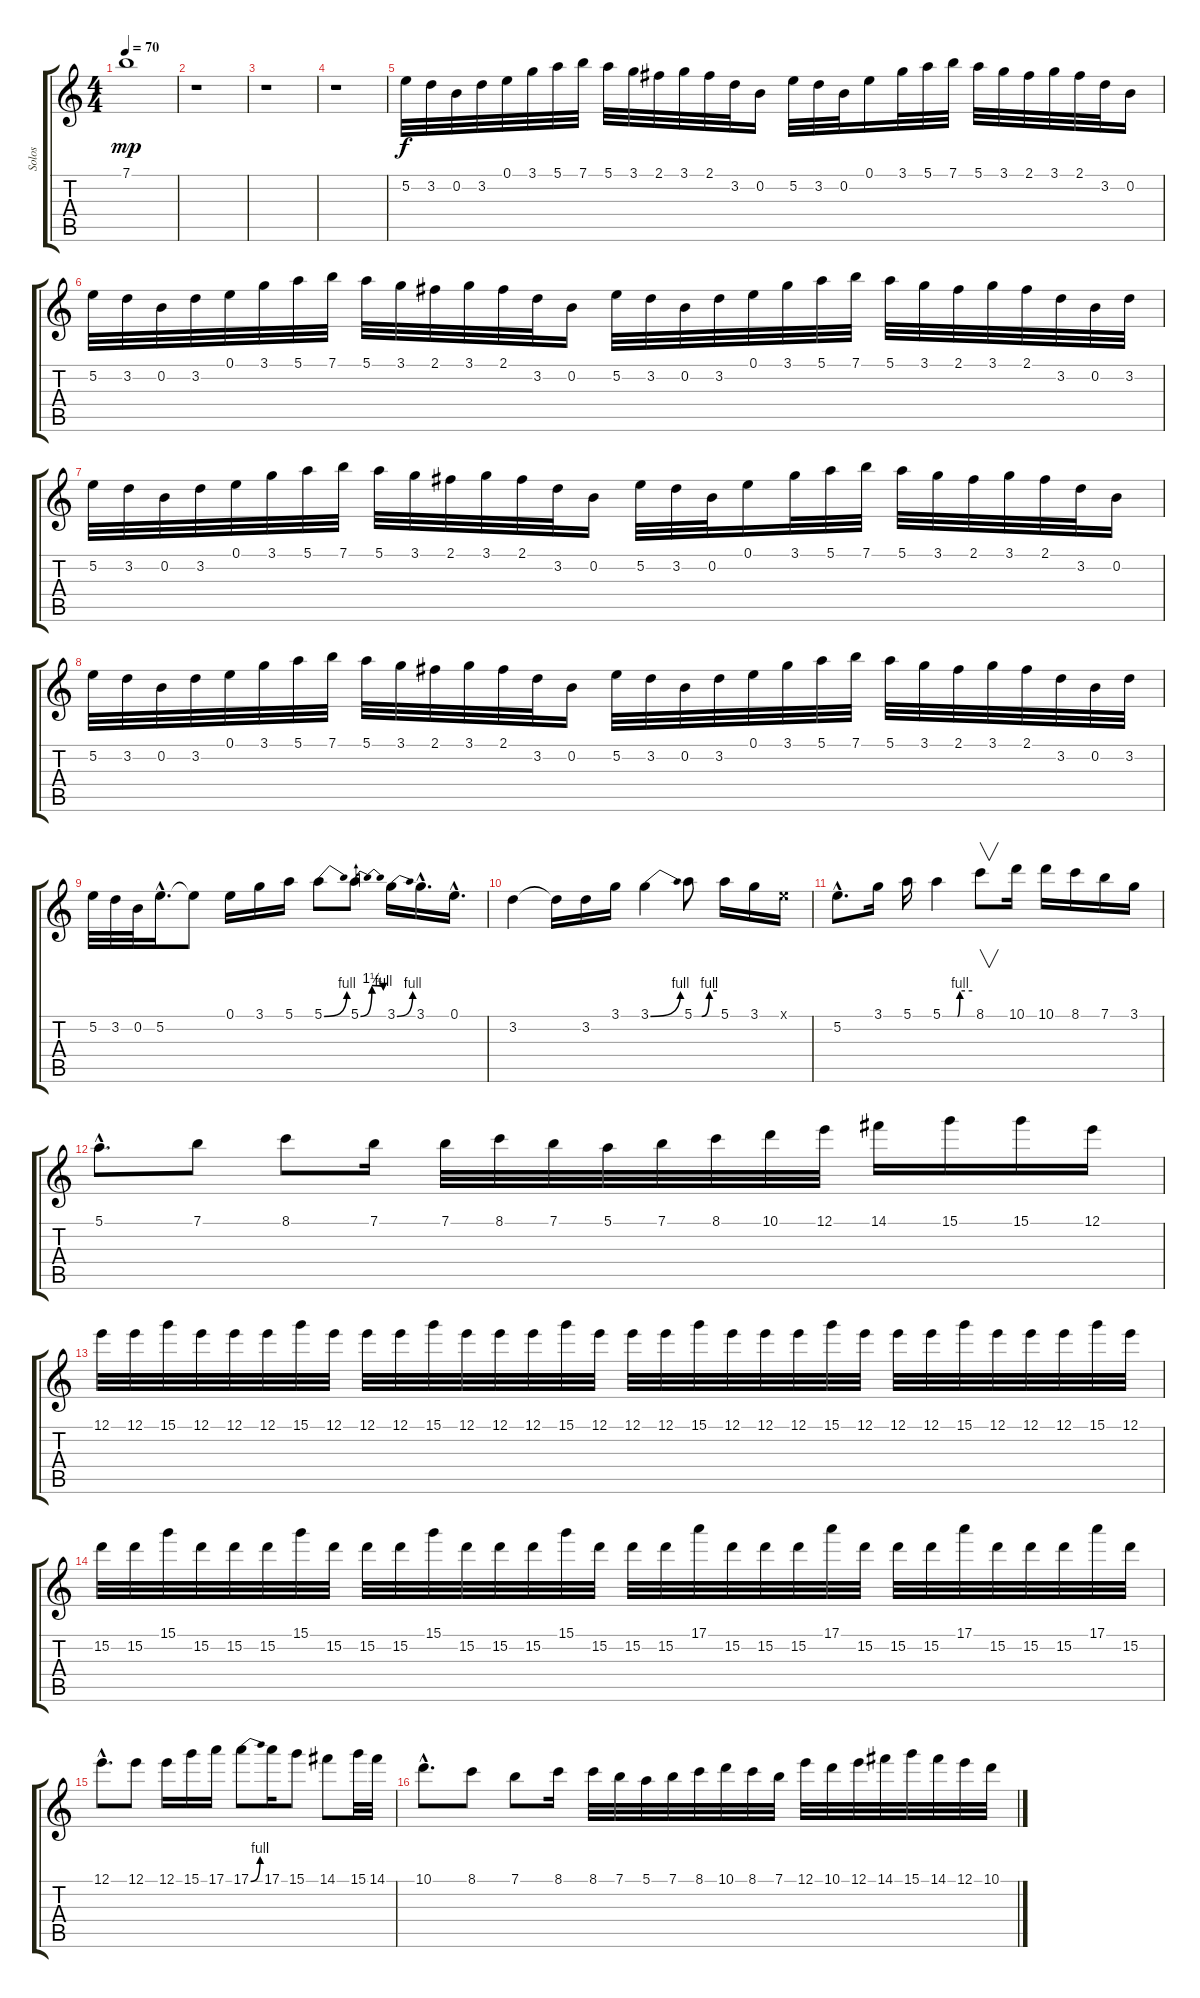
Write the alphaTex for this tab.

\track ("Solos" "Solos") {instrument distortionguitar}
\staff {score tabs}
\tuning (E4 B3 G3 D3 A2 E2) {hide}
\ts (4 4)
\tempo 70
\clef g2
\ks c
7.1.1{dy mp} |
r.1 |
r.1 |
r.1 |
5.2.32{dy f instrument distortionguitar} 3.2.32 0.2.32 3.2.32 0.1.32 3.1.32 5.1.32 7.1.32 5.1.32 3.1.32 2.1.32 3.1.32 2.1.32 3.2.32 0.2.16 5.2.32 3.2.32 0.2.32 0.1.16 3.1.32 5.1.32 7.1.32 5.1.32 3.1.32 2.1.32 3.1.32 2.1.32 3.2.32 0.2.16 |
5.2.32 3.2.32 0.2.32 3.2.32 0.1.32 3.1.32 5.1.32 7.1.32 5.1.32 3.1.32 2.1.32 3.1.32 2.1.32 3.2.32 0.2.16 5.2.32 3.2.32 0.2.32 3.2.32 0.1.32 3.1.32 5.1.32 7.1.32 5.1.32 3.1.32 2.1.32 3.1.32 2.1.32 3.2.32 0.2.32 3.2.32 |
5.2.32 3.2.32 0.2.32 3.2.32 0.1.32 3.1.32 5.1.32 7.1.32 5.1.32 3.1.32 2.1.32 3.1.32 2.1.32 3.2.32 0.2.16 5.2.32 3.2.32 0.2.32 0.1.16 3.1.32 5.1.32 7.1.32 5.1.32 3.1.32 2.1.32 3.1.32 2.1.32 3.2.32 0.2.16 |
5.2.32 3.2.32 0.2.32 3.2.32 0.1.32 3.1.32 5.1.32 7.1.32 5.1.32 3.1.32 2.1.32 3.1.32 2.1.32 3.2.32 0.2.16 5.2.32 3.2.32 0.2.32 3.2.32 0.1.32 3.1.32 5.1.32 7.1.32 5.1.32 3.1.32 2.1.32 3.1.32 2.1.32 3.2.32 0.2.32 3.2.32 |
5.2.32 3.2.32 0.2.32 5.2{hac}.16{d} 5.2{t}.8 0.1.16 3.1.16 5.1.16 5.1{be (bend 0 0 60 4)}.8 5.1{be (bendrelease 0 0 30 5 30 5 60 4)}.8 3.1{be (bend 0 0 60 4)}.16 3.1{hac}.16{d} 0.1{hac}.16{d} |
3.2.4 3.2{t}.16 3.2.16 3.1.16 3.1{be (bend 0 0 60 4)}.4 5.1{be (custom 0 0 20 0 40 4 60 4)}.8 5.1.16 3.1.16 0.1{x}.16 |
5.2{hac}.8{d} 3.1.16 5.1.16 5.1{be (custom 0 0 30 0 35 4 60 4)}.4 8.1.8{v} 10.1.16 10.1.16 8.1.16 7.1.16 3.1.16 |
5.1{hac}.8{d} 7.1.8 8.1.8 7.1.16 7.1.32 8.1.32 7.1.32 5.1.32 7.1.32 8.1.32 10.1.32 12.1.32 14.1.16 15.1.16 15.1.16 12.1.16 |
12.1.32 12.1.32 15.1.32 12.1.32 12.1.32 12.1.32 15.1.32 12.1.32 12.1.32 12.1.32 15.1.32 12.1.32 12.1.32 12.1.32 15.1.32 12.1.32 12.1.32 12.1.32 15.1.32 12.1.32 12.1.32 12.1.32 15.1.32 12.1.32 12.1.32 12.1.32 15.1.32 12.1.32 12.1.32 12.1.32 15.1.32 12.1.32 |
15.2.32 15.2.32 15.1.32 15.2.32 15.2.32 15.2.32 15.1.32 15.2.32 15.2.32 15.2.32 15.1.32 15.2.32 15.2.32 15.2.32 15.1.32 15.2.32 15.2.32 15.2.32 17.1.32 15.2.32 15.2.32 15.2.32 17.1.32 15.2.32 15.2.32 15.2.32 17.1.32 15.2.32 15.2.32 15.2.32 17.1.32 15.2.32 |
12.1{hac}.8{d} 12.1.8 12.1.16 15.1.16 17.1.16 17.1{be (bend 0 0 60 4)}.8 17.1.16 15.1.8 14.1.8 15.1.32 14.1.32 |
10.1{hac}.8{d} 8.1.8 7.1.8 8.1.16 8.1.32 7.1.32 5.1.32 7.1.32 8.1.32 10.1.32 8.1.32 7.1.32 12.1.32 10.1.32 12.1.32 14.1.32 15.1.32 14.1.32 12.1.32 10.1.32
